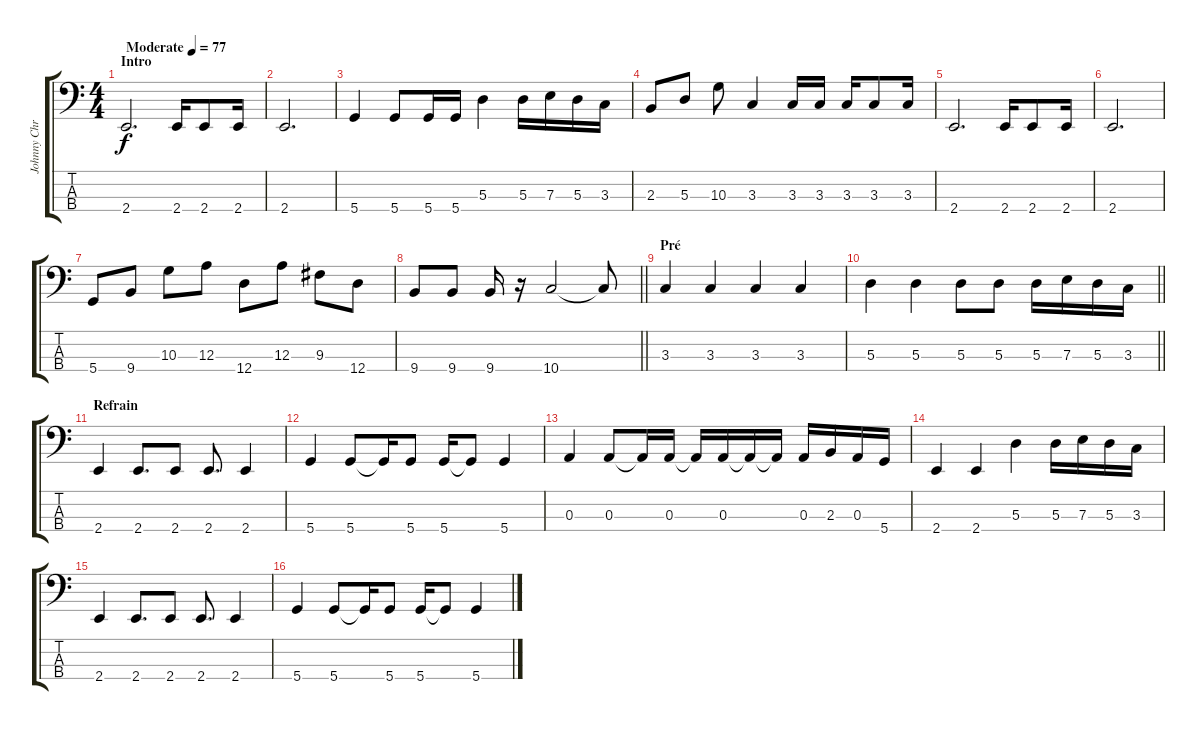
\track ("Johnny Christ" "Johnny Chr") {instrument electricbasspick}
\staff {score tabs}
\tuning (G2 D2 A1 D1) {hide}
\ts (4 4)
\section ("" "Intro")
\tempo (77 "Moderate")
\clef f4
\ks c
2.4.2{d dy f instrument electricbasspick} 2.4.16 2.4.8 2.4.16 |
2.4.2{d} |
5.4.4 5.4.8 5.4.16 5.4.16 5.3.4 5.3.16 7.3.16 5.3.16 3.3.16 |
2.3.8 5.3.8 10.3.8 3.3.4 3.3.16 3.3.16 3.3.16 3.3.8 3.3.16 |
2.4.2{d} 2.4.16 2.4.8 2.4.16 |
2.4.2{d} |
5.4.8 9.4.8 10.3.8 12.3.8 12.4.8 12.3.8 9.3.8 12.4.8 |
\barLineRight lightlight
9.4.8 9.4.8 9.4.16 r.16 10.4.2 10.4{t}.8 |
\section ("" "Pré")
3.3.4 3.3.4 3.3.4 3.3.4 |
\barLineRight lightlight
5.3.4 5.3.4 5.3.8 5.3.8 5.3.16 7.3.16 5.3.16 3.3.16 |
\section ("" "Refrain")
2.4.4 2.4.8{d} 2.4.8 2.4.8{d} 2.4.4 |
5.4.4 5.4.8 5.4{t}.16 5.4.8 5.4.16 5.4{t}.8 5.4.4 |
0.3.4 0.3.8 0.3{t}.16 0.3.16 0.3{t}.16 0.3.16 0.3{t}.16 0.3{t}.16 0.3.16 2.3.16 0.3.16 5.4.16 |
2.4.4 2.4.4 5.3.4 5.3.16 7.3.16 5.3.16 3.3.16 |
2.4.4 2.4.8{d} 2.4.8 2.4.8{d} 2.4.4 |
5.4.4 5.4.8 5.4{t}.16 5.4.8 5.4.16 5.4{t}.8 5.4.4
